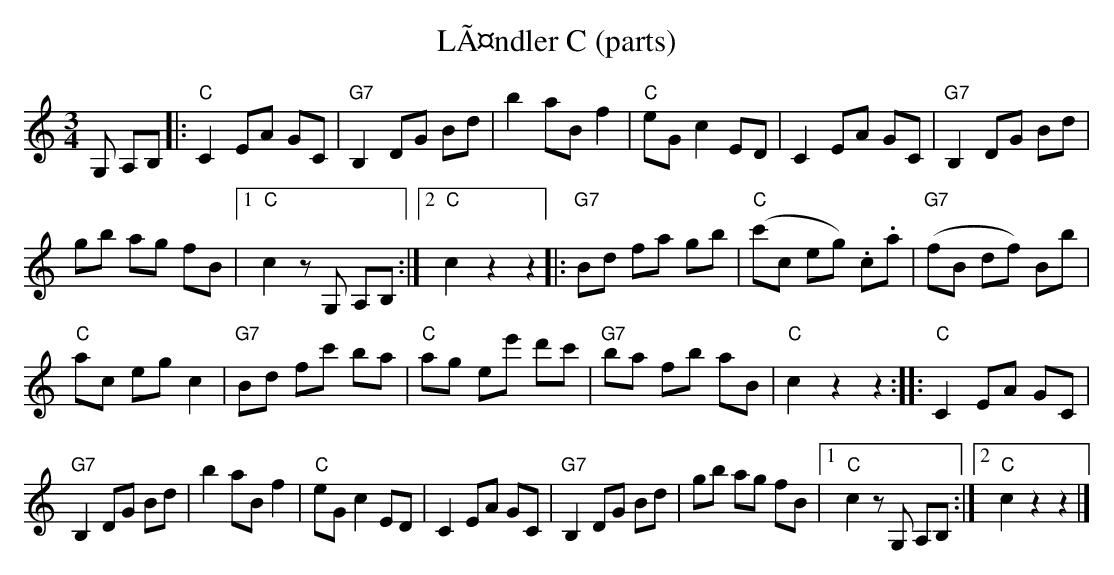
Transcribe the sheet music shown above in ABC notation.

X:1
T: LÃ¤ndler C (parts)
M:3/4
L:1/8
K:C %%MIDI gchordon
G, A,B, |: "C"C2 EA GC | "G7"B,2 DG Bd | b2 aB f2 | "C"eG c2 ED | C2 EA GC | "G7"B,2 DG Bd |
 gb ag fB |1 "C"c2 zG, A,B, :|2 \
"C"c2z2z2 |:"G7"Bd fa gb | "C"(c'c eg) .c.a | "G7"(fB df) Bb |
 "C"ac eg c2 | "G7"Bd fc' ba | "C"ag ee' d'c' | "G7"ba fb aB | "C"c2z2z2 :| \
|: "C"C2 EA GC |
 "G7"B,2 DG Bd | b2 aB f2 | "C"eG c2 ED | C2 EA GC | "G7"B,2 DG Bd | gb ag fB |1 "C"c2 zG, A,B, :|2 \
"C"c2z2z2 |]
